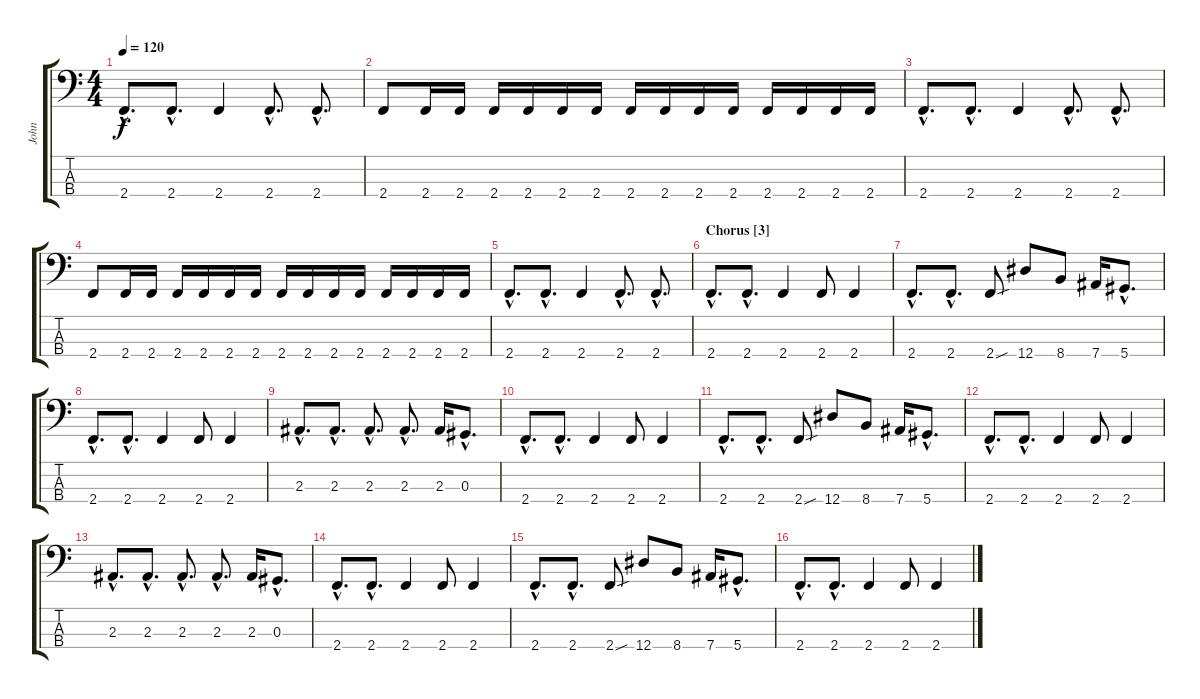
\track ("John" "John") {instrument electricbassfinger}
\staff {score tabs}
\tuning (Gb2 Db2 Ab1 Eb1) {hide}
\ts (4 4)
\tempo 120
\clef f4
\ks c
2.4{hac}.8{d dy f} 2.4{hac}.8{d} 2.4.4 2.4{hac}.8{d} 2.4{hac}.8{d} |
2.4.8 2.4.16 2.4.16 2.4.16 2.4.16 2.4.16 2.4.16 2.4.16 2.4.16 2.4.16 2.4.16 2.4.16 2.4.16 2.4.16 2.4.16 |
2.4{hac}.8{d} 2.4{hac}.8{d} 2.4.4 2.4{hac}.8{d} 2.4{hac}.8{d} |
2.4.8 2.4.16 2.4.16 2.4.16 2.4.16 2.4.16 2.4.16 2.4.16 2.4.16 2.4.16 2.4.16 2.4.16 2.4.16 2.4.16 2.4.16 |
2.4{hac}.8{d} 2.4{hac}.8{d} 2.4.4 2.4{hac}.8{d} 2.4{hac}.8{d} |
\section ("" "Chorus [3]")
2.4{hac}.8{d} 2.4{hac}.8{d} 2.4.4 2.4.8 2.4.4 |
2.4{hac}.8{d} 2.4{hac}.8{d} 2.4{sou}.8 12.4.8 8.4.8 7.4.16 5.4{hac}.8{d} |
2.4{hac}.8{d} 2.4{hac}.8{d} 2.4.4 2.4.8 2.4.4 |
2.3{hac}.8{d} 2.3{hac}.8{d} 2.3{hac}.8{d} 2.3{hac}.8{d} 2.3.16 0.3{hac}.8{d} |
2.4{hac}.8{d} 2.4{hac}.8{d} 2.4.4 2.4.8 2.4.4 |
2.4{hac}.8{d} 2.4{hac}.8{d} 2.4{sou}.8 12.4.8 8.4.8 7.4.16 5.4{hac}.8{d} |
2.4{hac}.8{d} 2.4{hac}.8{d} 2.4.4 2.4.8 2.4.4 |
2.3{hac}.8{d} 2.3{hac}.8{d} 2.3{hac}.8{d} 2.3{hac}.8{d} 2.3.16 0.3{hac}.8{d} |
2.4{hac}.8{d} 2.4{hac}.8{d} 2.4.4 2.4.8 2.4.4 |
2.4{hac}.8{d} 2.4{hac}.8{d} 2.4{sou}.8 12.4.8 8.4.8 7.4.16 5.4{hac}.8{d} |
2.4{hac}.8{d} 2.4{hac}.8{d} 2.4.4 2.4.8 2.4.4
